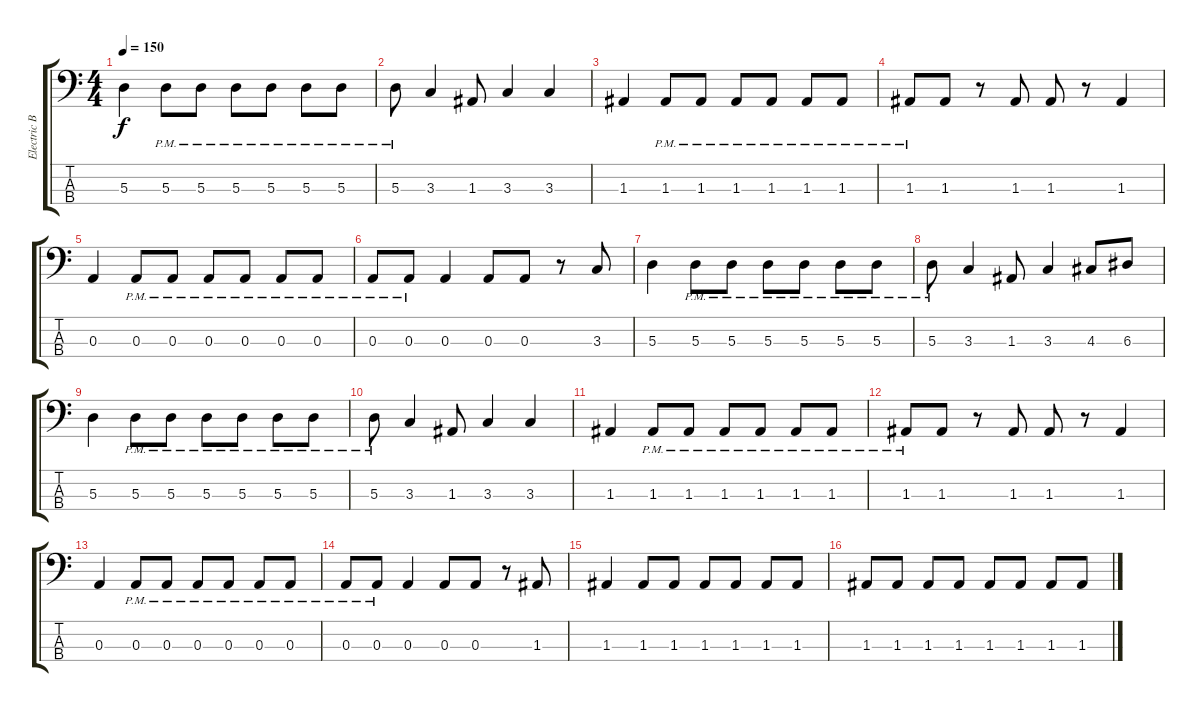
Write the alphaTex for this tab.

\track ("Electric Bass" "Electric B") {instrument electricbassfinger}
\staff {score tabs}
\tuning (G2 D2 A1 D1) {hide}
\ts (4 4)
\tempo 150
\clef f4
\ks c
5.3.4{dy f} 5.3{pm}.8 5.3{pm}.8 5.3{pm}.8 5.3{pm}.8 5.3{pm}.8 5.3{pm}.8 |
5.3{pm}.8 3.3.4 1.3.8 3.3.4 3.3.4 |
1.3.4 1.3{pm}.8 1.3{pm}.8 1.3{pm}.8 1.3{pm}.8 1.3{pm}.8 1.3{pm}.8 |
1.3{pm}.8 1.3.8 r.8 1.3.8 1.3.8 r.8 1.3.4 |
0.3.4 0.3{pm}.8 0.3{pm}.8 0.3{pm}.8 0.3{pm}.8 0.3{pm}.8 0.3{pm}.8 |
0.3{pm}.8 0.3{pm}.8 0.3.4 0.3.8 0.3.8 r.8 3.3.8 |
5.3.4 5.3{pm}.8 5.3{pm}.8 5.3{pm}.8 5.3{pm}.8 5.3{pm}.8 5.3{pm}.8 |
5.3{pm}.8 3.3.4 1.3.8 3.3.4 4.3.8 6.3.8 |
5.3.4 5.3{pm}.8 5.3{pm}.8 5.3{pm}.8 5.3{pm}.8 5.3{pm}.8 5.3{pm}.8 |
5.3{pm}.8 3.3.4 1.3.8 3.3.4 3.3.4 |
1.3.4 1.3{pm}.8 1.3{pm}.8 1.3{pm}.8 1.3{pm}.8 1.3{pm}.8 1.3{pm}.8 |
1.3{pm}.8 1.3.8 r.8 1.3.8 1.3.8 r.8 1.3.4 |
0.3.4 0.3{pm}.8 0.3{pm}.8 0.3{pm}.8 0.3{pm}.8 0.3{pm}.8 0.3{pm}.8 |
0.3{pm}.8 0.3{pm}.8 0.3.4 0.3.8 0.3.8 r.8 1.3.8 |
1.3.4 1.3.8 1.3.8 1.3.8 1.3.8 1.3.8 1.3.8 |
1.3.8 1.3.8 1.3.8 1.3.8 1.3.8 1.3.8 1.3.8 1.3.8
